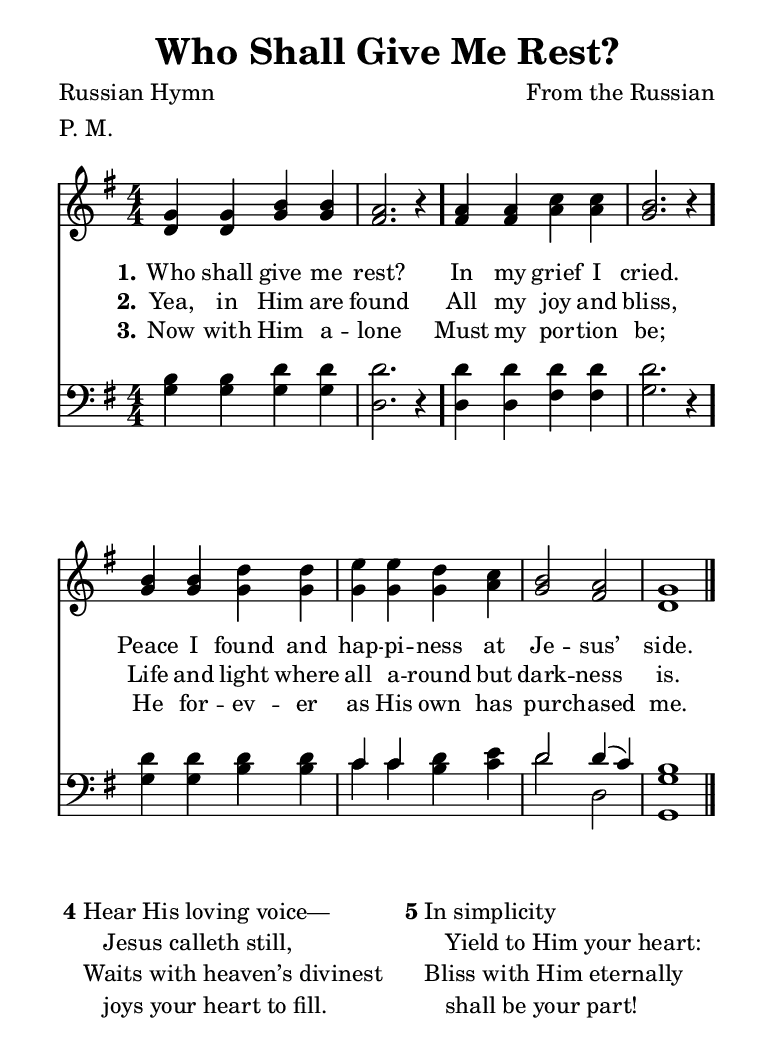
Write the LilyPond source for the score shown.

\include "common/global.ily"
\paper {
  \include "common/paper.ily"
  ragged-last-bottom = ##t
  systems-per-page = #(cond (is-eogsized 2) (#t #f))
  system-system-spacing.padding = 11
}

\header{
  %gospel
  hymnnumber = "125"
  title = "Who Shall Give Me Rest?"
  tunename = ""
  meter = "P. M."
  poet = "Russian Hymn"
  composer = "From the Russian"
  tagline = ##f
}

% for fermata in MIDI
ta = { \tempo 4=90 }
tb = { \tempo 4=45 }

patternAA = { c4 c c c | c2. c4 }

patternBA = { c4 c c c | c c c c | c2 c2      | c1 }
patternBB = { c4 c c c | c c c c | c2 c4( c4) | c1 }

global = {
  \include "common/overrides.ily"
  \override Staff.TimeSignature.style = #'numbered
  \time 4/4
  \override Score.MetronomeMark.transparent = ##t % hide all fermata changes too
  \ta
  \key g \major
  \autoBeamOff
}

notesSoprano = {
\global
\relative c'' {

  \changePitch \patternAA { g g b b | a r }
  \changePitch \patternAA { a a c c | b r }
  \changePitch \patternBA { b b d d | e e d c | b a | g }

  \bar "|."

}
}

notesAlto = {
\global
\relative e' {

  \changePitch \patternAA { d d g g | fis r }
  \changePitch \patternAA { fis fis a a | g r }
  \changePitch \patternBA { g g g g | g g g a | g fis | d }

}
}

notesTenor = {
\global
\relative a {

  \changePitch \patternAA { b b d d | d r }
  \changePitch \patternAA { d d d d | d r }
  \changePitch \patternBB { d d d d | c c d e | d d( c) | b }

}
}

notesBass = {
\global
\relative f {

  \changePitch \patternAA { g g g g | d r }
  \changePitch \patternAA { d d fis fis | g r }
  \changePitch \patternBA { g g b b | c c b c | d d, | <g, g'> }

}
}

wordsA = \lyricmode {
\set stanza = "1."

Who shall give me rest?
In my grief I cried.
Peace I found and hap -- pi -- ness at Je -- sus’ side.

}

wordsB = \lyricmode {
\set stanza = "2."

Yea, in Him are found \bar "."
All my joy and bliss, \bar "."
Life and light where all a -- round but dark -- ness is.

}

wordsC = \lyricmode {
\set stanza = "3."

Now with Him a -- lone
Must my por -- tion be;
He for -- ev -- er as His own has pur -- chased me.

}

wordsD = \markuplist {

\line { Hear His loving voice— }
\line { { \hspace #2 } Jesus calleth still, }
\line { Waits with heaven’s divinest } \line { { \hspace #2 } joys your heart to fill. }

}

wordsE = \markuplist {

\line { In simplicity }
\line { { \hspace #2 } Yield to Him your heart: }
\line { Bliss with Him eternally } \line { { \hspace #2 } shall be your part! }

}

\score {
  \context ChoirStaff <<
    \context Staff = upper <<
      \set Staff.autoBeaming = ##f
      \set ChoirStaff.systemStartDelimiter = #'SystemStartBar
      \set ChoirStaff.printPartCombineTexts = ##f
      \partcombine #'(2 . 9) \notesSoprano \notesAlto
      \context NullVoice = sopranos { \voiceOne << \notesSoprano >> }
      \context NullVoice = altos { \voiceTwo << \notesAlto >> }
      \context Lyrics = one   \lyricsto sopranos \wordsA
      \context Lyrics = two   \lyricsto sopranos \wordsB
      \context Lyrics = three \lyricsto sopranos \wordsC
    >>
    \context Staff = men <<
      \set Staff.autoBeaming = ##f
      \clef bass
      \set ChoirStaff.printPartCombineTexts = ##f
      \partcombine #'(2 . 9) \notesTenor \notesBass
      \context NullVoice = tenors { \voiceOne << \notesTenor >> }
      \context NullVoice = basses { \voiceTwo << \notesBass >> }
    >>
  >>
  \layout {
    \include "common/layout.ily"
  }
  \midi{
    \include "common/midi.ily"
  }
}

\noPageBreak

\markup { \fill-line {
  \hspace #0.1
  \line{ \bold 4 \column { \wordsD } }
  \hspace #0.1
  \line{ \bold 5 \column { \wordsE } }
  \hspace #0.1
} }

\version "2.19.49"  % necessary for upgrading to future LilyPond versions.

% vi:set et ts=2 sw=2 ai nocindent syntax=lilypond:
